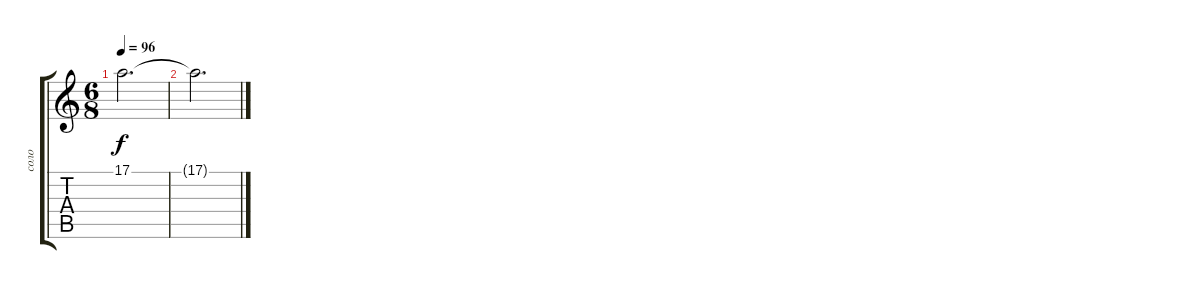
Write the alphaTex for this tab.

\track ("соло" "соло") {instrument tremolostrings}
\staff {score tabs}
\tuning (E4 B3 G3 D3 A2 E2) {hide}
\ts (6 8)
\tempo 96
\clef g2
\ks c
17.1{t}.2{d dy f} |
17.1{t}.2{d}
